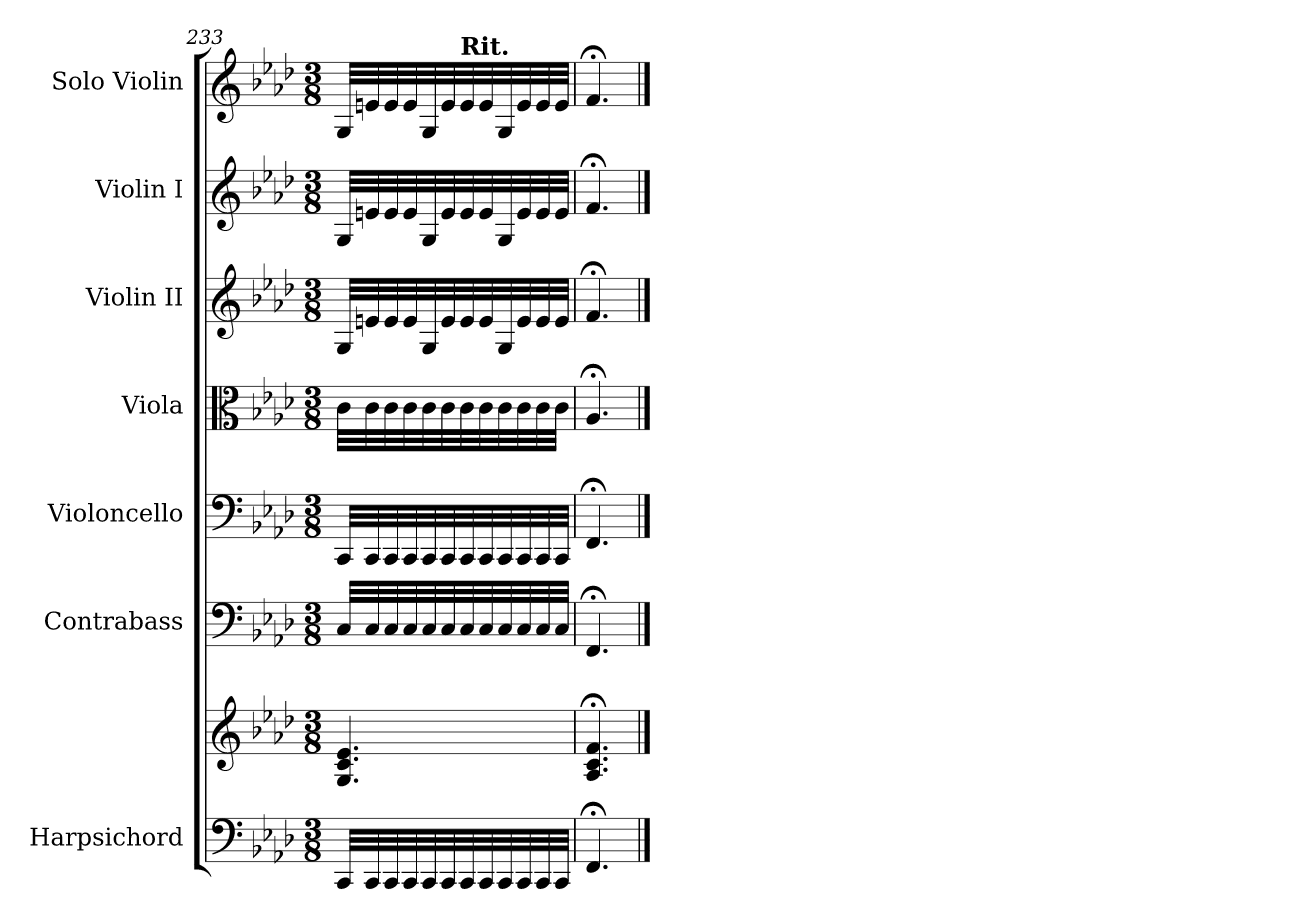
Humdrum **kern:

**kern	**kern	**kern	**kern	**kern	**kern	**kern	**kern
*part7	*part7	*part6	*part5	*part4	*part3	*part2	*part1
*staff8	*staff7	*staff6	*staff5	*staff4	*staff3	*staff2	*staff1
*I"Harpsichord	*	*I"Contrabass	*I"Violoncello	*I"Viola	*I"Violin II	*I"Violin I	*I"Solo Violin
*I'Hch.	*	*I'Cb.	*I'Vc.	*I'Vla.	*I'Vln. II	*I'Vln. I	*I'Vln.
!!LO:PB:g=z
*clefF4	*clefG2	*clefF4	*clefF4	*clefC3	*clefG2	*clefG2	*clefG2
*	*	*ITrd7c12	*	*	*	*	*
*k[b-e-a-d-]	*k[b-e-a-d-]	*k[b-e-a-d-]	*k[b-e-a-d-]	*k[b-e-a-d-]	*k[b-e-a-d-]	*k[b-e-a-d-]	*k[b-e-a-d-]
*M3/8	*M3/8	*M3/8	*M3/8	*M3/8	*M3/8	*M3/8	*M3/8
=233	=233	=233	=233	=233	=233	=233	=233
32CC/LLL	4.G/ 4.c/ 4.e-/	32CC/LLL	32CC/LLL	32c\LLL	32G/LLL	32G/LLL	32G/LLL
32CC/	.	32CC/	32CC/	32c\	32en/	32en/	32en/
32CC/	.	32CC/	32CC/	32c\	32e/	32e/	32e/
32CC/	.	32CC/	32CC/	32c\	32e/	32e/	32e/
32CC/	.	32CC/	32CC/	32c\	32G/	32G/	32G/
32CC/	.	32CC/	32CC/	32c\	32e/	32e/	32e/
!	!	!	!	!	!	!	!LO:TX:B:t=Rit.
32CC/	.	32CC/	32CC/	32c\	32e/	32e/	32e/
32CC/	.	32CC/	32CC/	32c\	32e/	32e/	32e/
32CC/	.	32CC/	32CC/	32c\	32G/	32G/	32G/
32CC/	.	32CC/	32CC/	32c\	32e/	32e/	32e/
32CC/	.	32CC/	32CC/	32c\	32e/	32e/	32e/
32CC/JJJ	.	32CC/JJJ	32CC/JJJ	32c\JJJ	32e/JJJ	32e/JJJ	32e/JJJ
=234	=234	=234	=234	=234	=234	=234	=234
4.FF;/	4.A-/;< 4.c/;< 4.f/;<	4.FFF;</	4.FF;</	4.A-;</	4.f;</	4.f;</	4.f;</
==	==	==	==	==	==	==	==
*-	*-	*-	*-	*-	*-	*-	*-
